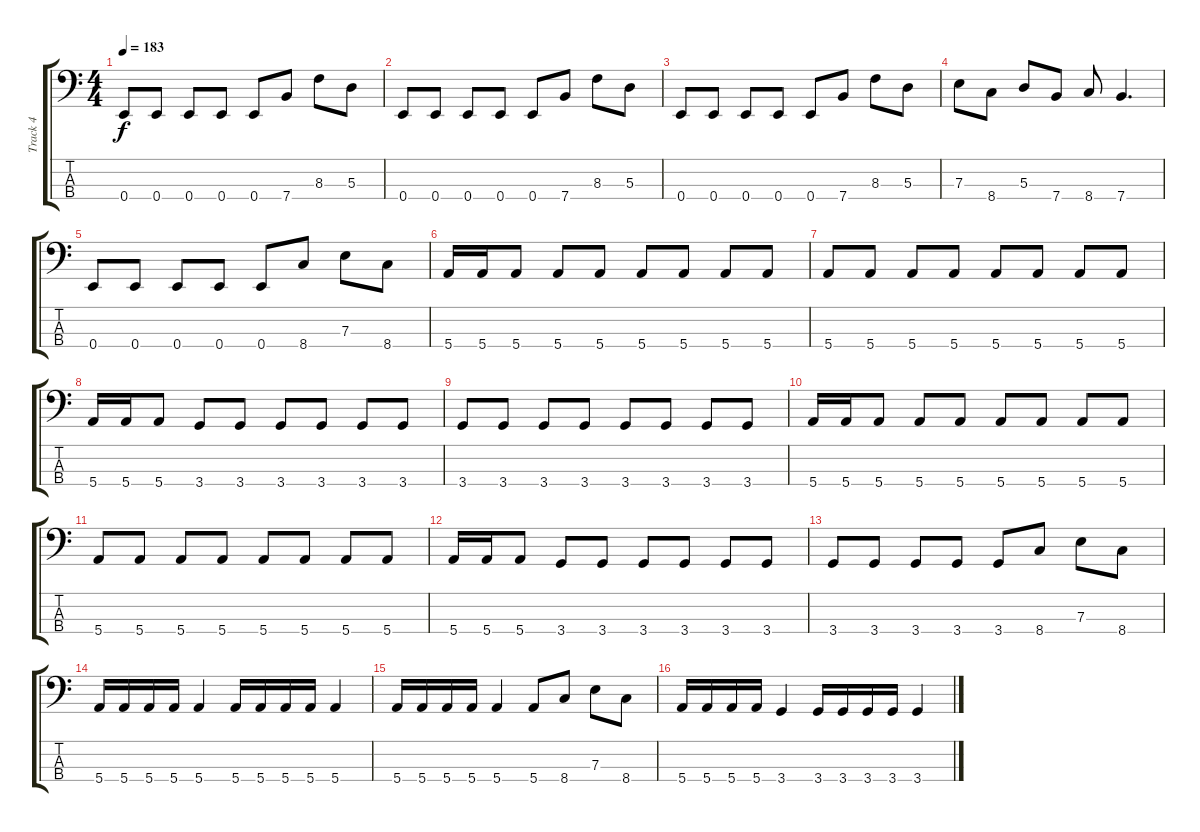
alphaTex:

\track ("Track 4" "Track 4") {instrument electricbassfinger}
\staff {score tabs}
\tuning (G2 D2 A1 E1) {hide}
\ts (4 4)
\tempo 183
\clef f4
\ks c
0.4.8{dy f} 0.4.8 0.4.8 0.4.8 0.4.8 7.4.8 8.3.8 5.3.8 |
0.4.8 0.4.8 0.4.8 0.4.8 0.4.8 7.4.8 8.3.8 5.3.8 |
0.4.8 0.4.8 0.4.8 0.4.8 0.4.8 7.4.8 8.3.8 5.3.8 |
7.3.8 8.4.8 5.3.8 7.4.8 8.4.8 7.4.4{d} |
0.4.8 0.4.8 0.4.8 0.4.8 0.4.8 8.4.8 7.3.8 8.4.8 |
5.4.16 5.4.16 5.4.8 5.4.8 5.4.8 5.4.8 5.4.8 5.4.8 5.4.8 |
5.4.8 5.4.8 5.4.8 5.4.8 5.4.8 5.4.8 5.4.8 5.4.8 |
5.4.16 5.4.16 5.4.8 3.4.8 3.4.8 3.4.8 3.4.8 3.4.8 3.4.8 |
3.4.8 3.4.8 3.4.8 3.4.8 3.4.8 3.4.8 3.4.8 3.4.8 |
5.4.16 5.4.16 5.4.8 5.4.8 5.4.8 5.4.8 5.4.8 5.4.8 5.4.8 |
5.4.8 5.4.8 5.4.8 5.4.8 5.4.8 5.4.8 5.4.8 5.4.8 |
5.4.16 5.4.16 5.4.8 3.4.8 3.4.8 3.4.8 3.4.8 3.4.8 3.4.8 |
3.4.8 3.4.8 3.4.8 3.4.8 3.4.8 8.4.8 7.3.8 8.4.8 |
5.4.16 5.4.16 5.4.16 5.4.16 5.4.4 5.4.16 5.4.16 5.4.16 5.4.16 5.4.4 |
5.4.16 5.4.16 5.4.16 5.4.16 5.4.4 5.4.8 8.4.8 7.3.8 8.4.8 |
5.4.16 5.4.16 5.4.16 5.4.16 3.4.4 3.4.16 3.4.16 3.4.16 3.4.16 3.4.4
